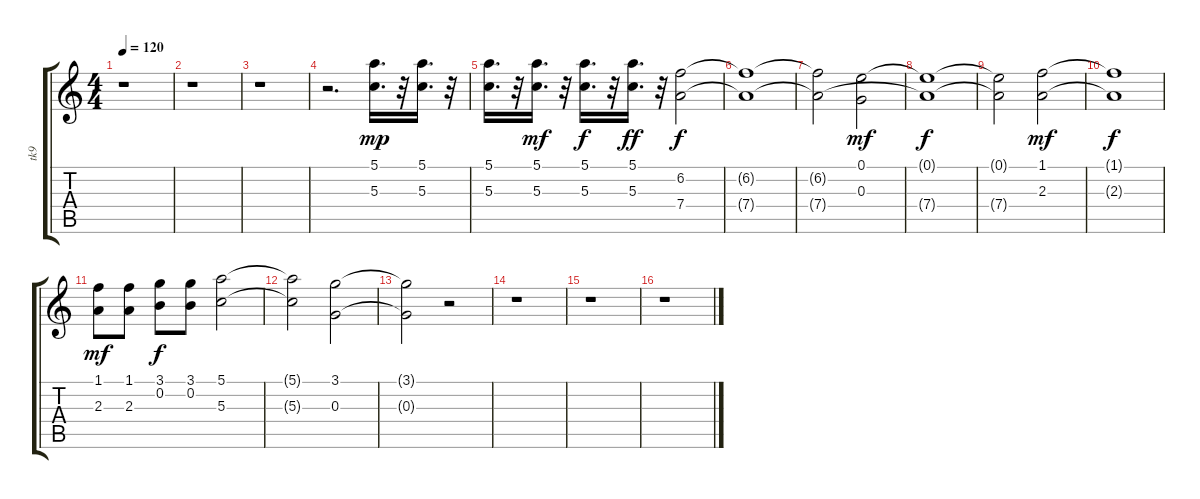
\track ("tk9" "tk9") {instrument acousticguitarsteel}
\staff {score tabs}
\tuning (E4 B3 G3 D3 A2 E2) {hide}
\ts (4 4)
\tempo 120
\clef g2
\ks c
r.1{dy mp} |
r.1 |
r.1 |
r.2{d} (5.1 5.3).16{d balance 2} r.32 (5.1 5.3).16{d} r.32 |
(5.1 5.3).16{d} r.32 (5.1 5.3).16{d dy mf} r.32 (5.1 5.3).16{d dy f} r.32 (5.1 5.3).16{d dy ff} r.32 (6.2 7.4).2{dy f} |
(6.2{t} 7.4{t}).1 |
(6.2{t} 7.4{t}).2 (0.1 0.3).2{dy mf} |
(0.1{t} 7.4{t}).1{dy f} |
(0.1{t} 7.4{t}).2 (1.1 2.3).2{dy mf} |
(1.1{t} 2.3{t}).1{dy f} |
(1.1 2.3).8{dy mf} (1.1 2.3).8 (3.1 0.2).8{dy f} (3.1 0.2).8 (5.1 5.3).2 |
(5.1{t} 5.3{t}).2 (3.1 0.3).2 |
(3.1{t} 0.3{t}).2 r.2 |
r.1 |
r.1 |
r.1
